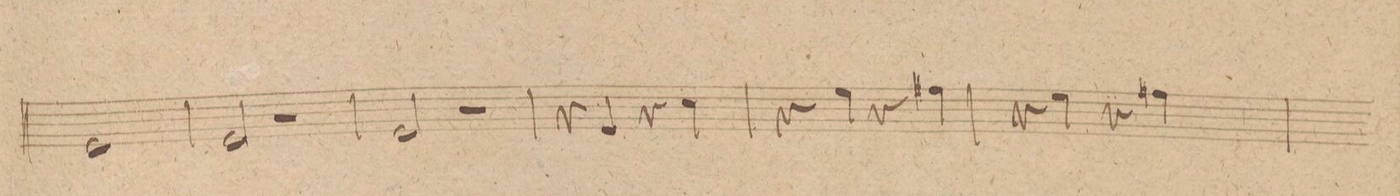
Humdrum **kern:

**kern	**dynam
*I"Corno. 1mo in D.	*
*clefG2	*
*k[f#c#]	*
*met(c)	*
*M2/2	*
1F#	.
=64	=64
2F#/	.
2r	.
=65	=65
2F#/	.
2r	.
=66	=66
4r	.
4F#/	.
4r	.
4d\	.
=67	=67
4r	.
4f#\	.
4r	.
4g#X\	.
=68	=68
4r	.
4f#\	.
4r	.
4g#X\	.
=69	=69
*-	*-
